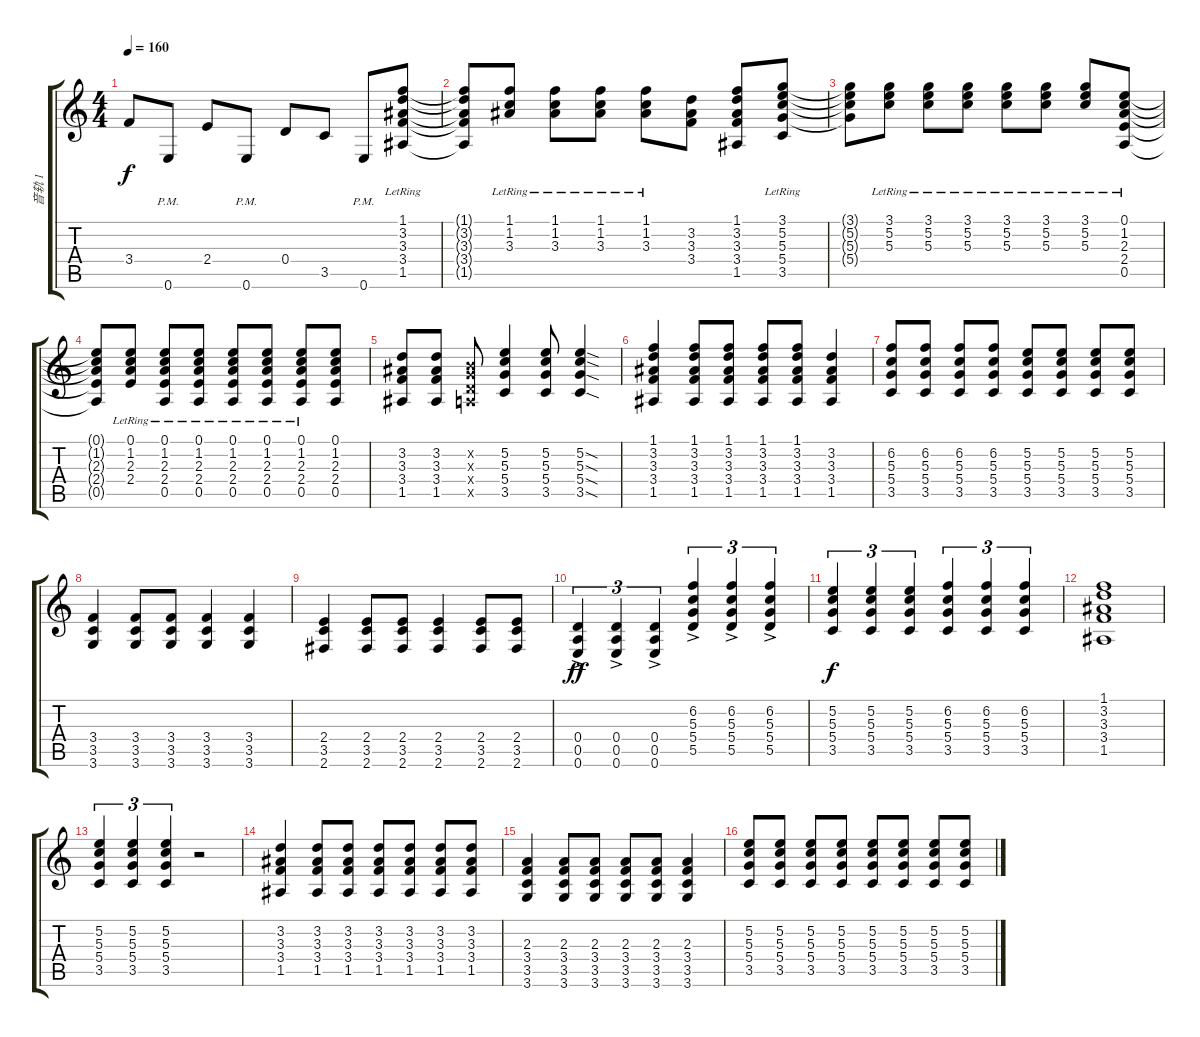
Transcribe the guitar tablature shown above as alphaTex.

\track ("音轨 1" "音轨 1") {instrument acousticguitarsteel}
\staff {score tabs}
\tuning (E4 B3 G3 D3 A2 E2) {hide}
\ts (4 4)
\tempo 160
\clef g2
\ks c
3.4.8{dy f} 0.6{pm}.8 2.4.8 0.6{pm}.8 0.4.8 3.5.8 0.6{pm}.8 (1.1{lr} 3.2{lr} 3.3{lr} 3.4{lr} 1.5{lr}).8 |
(1.1{t} 3.2{t} 3.3{t} 3.4{t} 1.5{t}).8 (1.1{lr} 1.2{lr} 3.3{lr}).8 (1.1{lr} 1.2{lr} 3.3{lr}).8 (1.1{lr} 1.2{lr} 3.3{lr}).8 (1.1{lr} 1.2{lr} 3.3{lr}).8 (3.2 3.3 3.4).8 (1.1 3.2 3.3 3.4 1.5).8 (3.1{lr} 5.2{lr} 5.3{lr} 5.4{lr} 3.5{lr}).8 |
(3.1{t} 5.2{t} 5.3{t} 5.4{t}).8 (3.1{lr} 5.2{lr} 5.3{lr}).8 (3.1{lr} 5.2{lr} 5.3{lr}).8 (3.1{lr} 5.2{lr} 5.3{lr}).8 (3.1{lr} 5.2{lr} 5.3{lr}).8 (3.1{lr} 5.2{lr} 5.3{lr}).8 (3.1{lr} 5.2{lr} 5.3{lr}).8 (0.1{lr} 1.2{lr} 2.3{lr} 2.4{lr} 0.5{lr}).8 |
(0.1{t} 1.2{t} 2.3{t} 2.4{t} 0.5{t}).8 (0.1{lr} 1.2{lr} 2.3{lr} 2.4{lr}).8 (0.1{lr} 1.2{lr} 2.3{lr} 2.4{lr} 0.5{lr}).8 (0.1{lr} 1.2{lr} 2.3{lr} 2.4{lr} 0.5{lr}).8 (0.1{lr} 1.2{lr} 2.3{lr} 2.4{lr} 0.5{lr}).8 (0.1{lr} 1.2{lr} 2.3{lr} 2.4{lr} 0.5{lr}).8 (0.1{lr} 1.2{lr} 2.3{lr} 2.4{lr} 0.5{lr}).8 (0.1 1.2 2.3 2.4 0.5).8 |
(3.2 3.3 3.4 1.5).8 (3.2 3.3 3.4 1.5).8 (0.2{x} 0.3{x} 0.4{x} 0.5{x}).8 (5.2 5.3 5.4 3.5).4 (5.2 5.3 5.4 3.5).8 (5.2{sod} 5.3{sod} 5.4{sod} 3.5{sod}).4 |
(1.1 3.2 3.3 3.4 1.5).4 (1.1 3.2 3.3 3.4 1.5).8 (1.1 3.2 3.3 3.4 1.5).8 (1.1 3.2 3.3 3.4 1.5).8 (1.1 3.2 3.3 3.4 1.5).8 (3.2 3.3 3.4 1.5).4 |
(6.2 5.3 5.4 3.5).8 (6.2 5.3 5.4 3.5).8 (6.2 5.3 5.4 3.5).8 (6.2 5.3 5.4 3.5).8 (5.2 5.3 5.4 3.5).8 (5.2 5.3 5.4 3.5).8 (5.2 5.3 5.4 3.5).8 (5.2 5.3 5.4 3.5).8 |
(3.4 3.5 3.6).4 (3.4 3.5 3.6).8 (3.4 3.5 3.6).8 (3.4 3.5 3.6).4 (3.4 3.5 3.6).4 |
(2.4 3.5 2.6).4 (2.4 3.5 2.6).8 (2.4 3.5 2.6).8 (2.4 3.5 2.6).4 (2.4 3.5 2.6).8 (2.4 3.5 2.6).8 |
(0.4{ac} 0.5{ac} 0.6{ac}).4{tu (3 2) dy ff} (0.4{ac} 0.5{ac} 0.6{ac}).4{tu (3 2)} (0.4{ac} 0.5{ac} 0.6{ac}).4{tu (3 2)} (6.2{ac} 5.3{ac} 5.4{ac} 5.5{ac}).4{tu (3 2)} (6.2{ac} 5.3{ac} 5.4{ac} 5.5{ac}).4{tu (3 2)} (6.2{ac} 5.3{ac} 5.4{ac} 5.5{ac}).4{tu (3 2)} |
(5.2 5.3 5.4 3.5).4{tu (3 2) dy f} (5.2 5.3 5.4 3.5).4{tu (3 2)} (5.2 5.3 5.4 3.5).4{tu (3 2)} (6.2 5.3 5.4 3.5).4{tu (3 2)} (6.2 5.3 5.4 3.5).4{tu (3 2)} (6.2 5.3 5.4 3.5).4{tu (3 2)} |
(1.1 3.2 3.3 3.4 1.5).1 |
(5.2 5.3 5.4 3.5).4{tu (3 2)} (5.2 5.3 5.4 3.5).4{tu (3 2)} (5.2 5.3 5.4 3.5).4{tu (3 2)} r.2 |
(3.2 3.3 3.4 1.5).4 (3.2 3.3 3.4 1.5).8 (3.2 3.3 3.4 1.5).8 (3.2 3.3 3.4 1.5).8 (3.2 3.3 3.4 1.5).8 (3.2 3.3 3.4 1.5).8 (3.2 3.3 3.4 1.5).8 |
(2.3 3.4 3.5 3.6).4 (2.3 3.4 3.5 3.6).8 (2.3 3.4 3.5 3.6).8 (2.3 3.4 3.5 3.6).8 (2.3 3.4 3.5 3.6).8 (2.3 3.4 3.5 3.6).4 |
(5.2 5.3 5.4 3.5).8 (5.2 5.3 5.4 3.5).8 (5.2 5.3 5.4 3.5).8 (5.2 5.3 5.4 3.5).8 (5.2 5.3 5.4 3.5).8 (5.2 5.3 5.4 3.5).8 (5.2 5.3 5.4 3.5).8 (5.2 5.3 5.4 3.5).8
